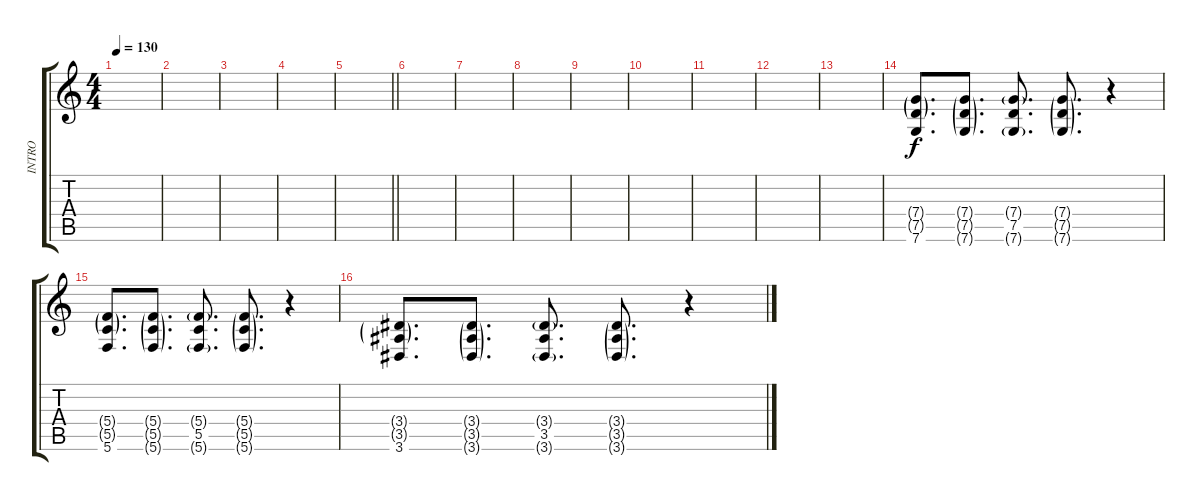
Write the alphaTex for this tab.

\track ("INTRO" "INTRO") {instrument acousticguitarsteel}
\staff {score tabs}
\tuning (D4 A3 F3 C3 G2 C2) {hide}
\ts (4 4)
\tempo 130
\clef g2
\ks c
|
|
|
|
\barLineRight lightlight
|
\section ("" "")
|
|
|
|
|
|
|
|
(7.4{g} 7.5{g} 7.6).8{d} (7.4{g} 7.5{g} 7.6{g}).8{d} (7.4{g} 7.5 7.6{g}).8{d} (7.4{g} 7.5{g} 7.6{g}).8{d} r.4 |
(5.4{g} 5.5{g} 5.6).8{d} (5.4{g} 5.5{g} 5.6{g}).8{d} (5.4{g} 5.5 5.6{g}).8{d} (5.4{g} 5.5{g} 5.6{g}).8{d} r.4 |
(3.4{g} 3.5{g} 3.6).8{d} (3.4{g} 3.5{g} 3.6{g}).8{d} (3.4{g} 3.5 3.6{g}).8{d} (3.4{g} 3.5{g} 3.6{g}).8{d} r.4
